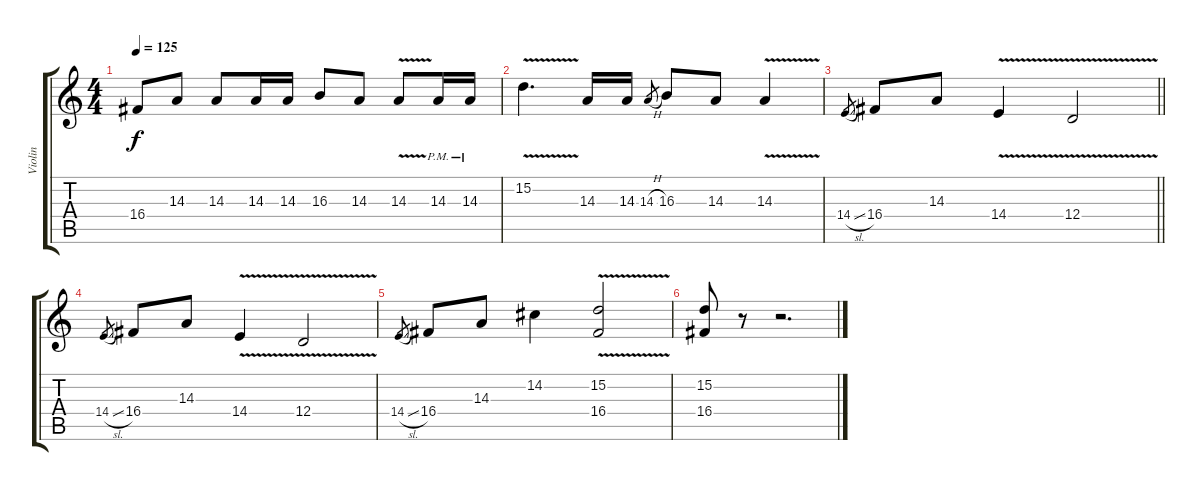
\track ("Violin" "Violin") {instrument violin}
\staff {score tabs}
\tuning (E4 B3 G3 D3 A2 E2) {hide}
\ts (4 4)
\tempo 125
\clef g2
\ks c
16.4.8{dy f} 14.3.8 14.3.8 14.3.16 14.3.16 16.3.8 14.3.8 14.3{v}.8 14.3{pm}.16 14.3{pm}.16 |
15.2{v}.4{d} 14.3.16 14.3.16 14.3{h}.8{gr} 16.3.8 14.3.8 14.3{v}.4 |
\barLineRight lightlight
14.4{sl}.8{gr} 16.4.8 14.3.8 14.4{v}.4 12.4{v}.2 |
14.4{sl}.8{gr} 16.4.8 14.3.8 14.4{v}.4 12.4{v}.2 |
14.4{sl}.8{gr} 16.4.8 14.3.8 14.2.4 (15.2{v} 16.4{v}).2 |
(15.2 16.4).8 r.8 r.2{d}
